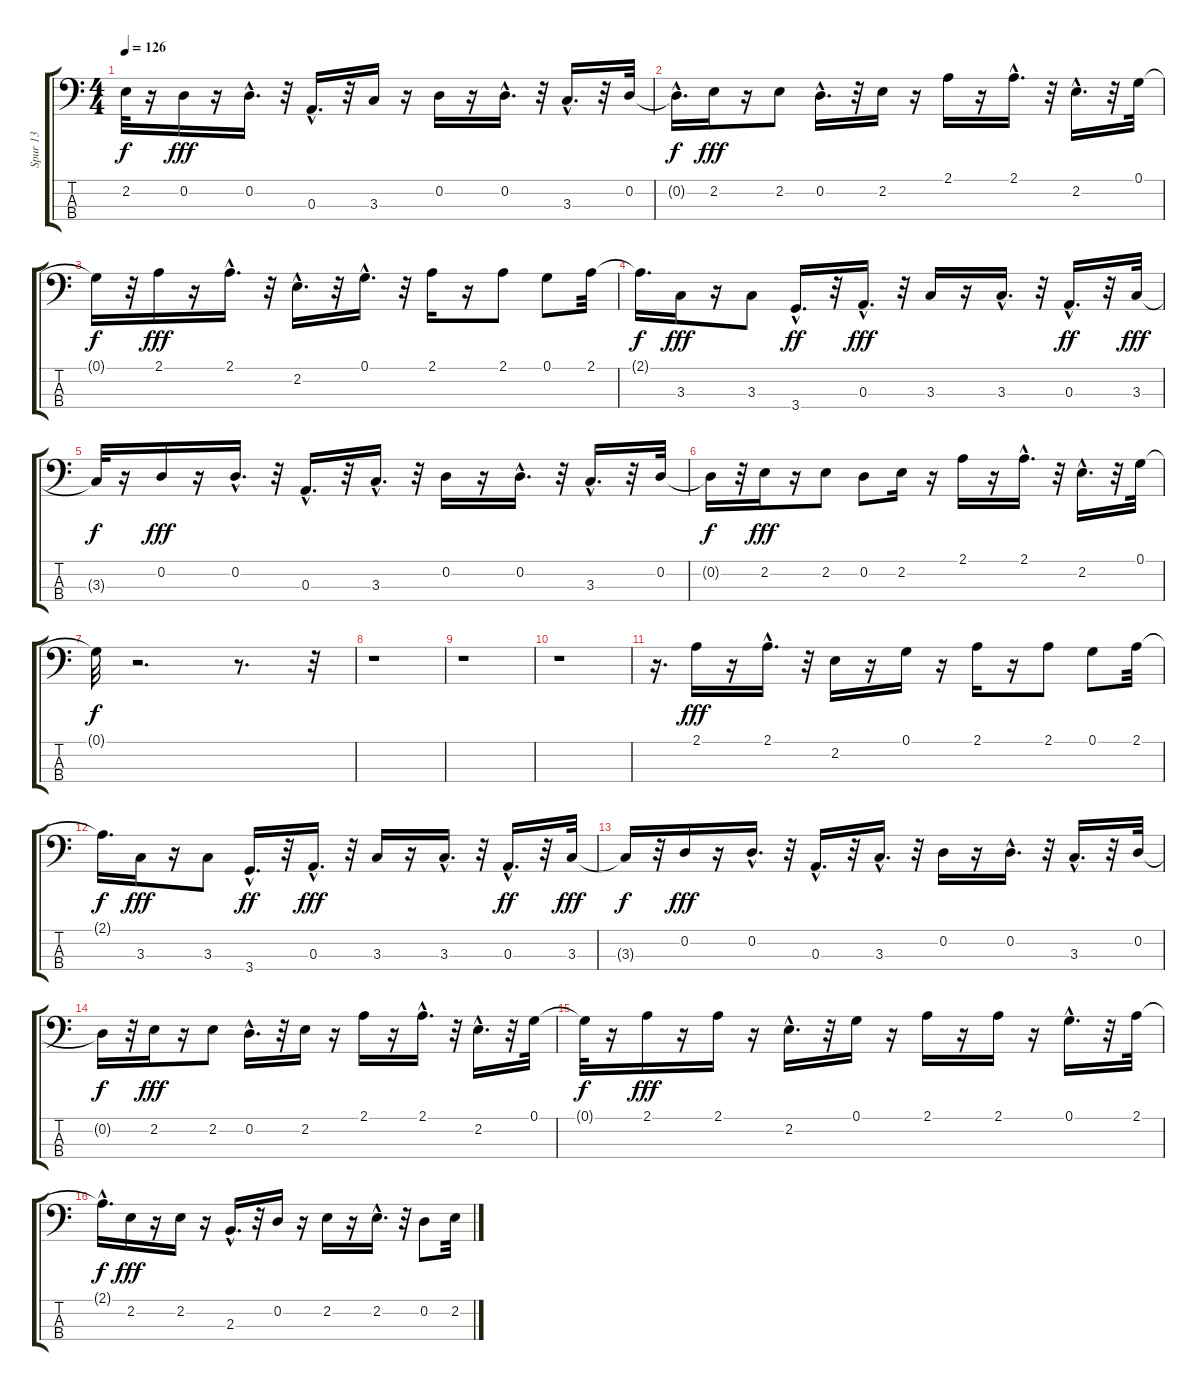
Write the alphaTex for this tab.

\track ("Spur 13" "Spur 13") {instrument electricguitarclean}
\staff {score tabs}
\tuning (G2 D2 A1 E1) {hide}
\ts (4 4)
\tempo 126
\clef f4
\ks c
2.2{t}.32{dy f} r.16 0.2.16{dy fff} r.16 0.2{hac}.16{d} r.32 0.3{hac}.16{d} r.32 3.3.16 r.16 0.2.16 r.16 0.2{hac}.16{d} r.32 3.3{hac}.16{d} r.32 0.2.32 |
0.2{hac t}.16{d dy f} 2.2.16{dy fff} r.16 2.2.8 0.2{hac}.16{d} r.32 2.2.16 r.16 2.1.16 r.16 2.1{hac}.16{d} r.32 2.2{hac}.16{d} r.32 0.1.32 |
0.1{t}.16{dy f} r.32 2.1.16{dy fff} r.16 2.1{hac}.16{d} r.32 2.2{hac}.16{d} r.32 0.1{hac}.16{d} r.32 2.1.16 r.16 2.1.8 0.1.8 2.1.32 |
2.1{t}.16{d dy f} 3.3.16{dy fff} r.16 3.3.8 3.4{hac}.16{d dy ff} r.32 0.3{hac}.16{d dy fff} r.32 3.3.16 r.16 3.3{hac}.16{d} r.32 0.3{hac}.16{d dy ff} r.32 3.3.32{dy fff} |
3.3{t}.32{dy f} r.16 0.2.16{dy fff} r.16 0.2{hac}.16{d} r.32 0.3{hac}.16{d} r.32 3.3{hac}.16{d} r.32 0.2.16 r.16 0.2{hac}.16{d} r.32 3.3{hac}.16{d} r.32 0.2.32 |
0.2{t}.16{dy f} r.32 2.2.16{dy fff} r.16 2.2.8 0.2.8 2.2.16 r.16 2.1.16 r.16 2.1{hac}.16{d} r.32 2.2{hac}.16{d} r.32 0.1.32 |
0.1{t}.32{dy f} r.2{d} r.8{d} r.32 |
r.1 |
r.1 |
r.1 |
r.16{d} 2.1.16{dy fff} r.16 2.1{hac}.16{d} r.32 2.2.16 r.16 0.1.16 r.16 2.1.16 r.16 2.1.8 0.1.8 2.1.32 |
2.1{t}.16{d dy f} 3.3.16{dy fff} r.16 3.3.8 3.4{hac}.16{d dy ff} r.32 0.3{hac}.16{d dy fff} r.32 3.3.16 r.16 3.3{hac}.16{d} r.32 0.3{hac}.16{d dy ff} r.32 3.3.32{dy fff} |
3.3{t}.16{dy f} r.32 0.2.16{dy fff} r.16 0.2{hac}.16{d} r.32 0.3{hac}.16{d} r.32 3.3{hac}.16{d} r.32 0.2.16 r.16 0.2{hac}.16{d} r.32 3.3{hac}.16{d} r.32 0.2.32 |
0.2{t}.16{dy f} r.32 2.2.16{dy fff} r.16 2.2.8 0.2{hac}.16{d} r.32 2.2.16 r.16 2.1.16 r.16 2.1{hac}.16{d} r.32 2.2{hac}.16{d} r.32 0.1.32 |
0.1{t}.32{dy f} r.16 2.1.16{dy fff} r.16 2.1.16 r.16 2.2{hac}.16{d} r.32 0.1.16 r.16 2.1.16 r.16 2.1.16 r.16 0.1{hac}.16{d} r.32 2.1.32 |
2.1{hac t}.16{d dy f} 2.2.16{dy fff} r.16 2.2.16 r.16 2.3{hac}.16{d} r.32 0.2.16 r.16 2.2.16 r.16 2.2{hac}.16{d} r.32 0.2.8 2.2.32
